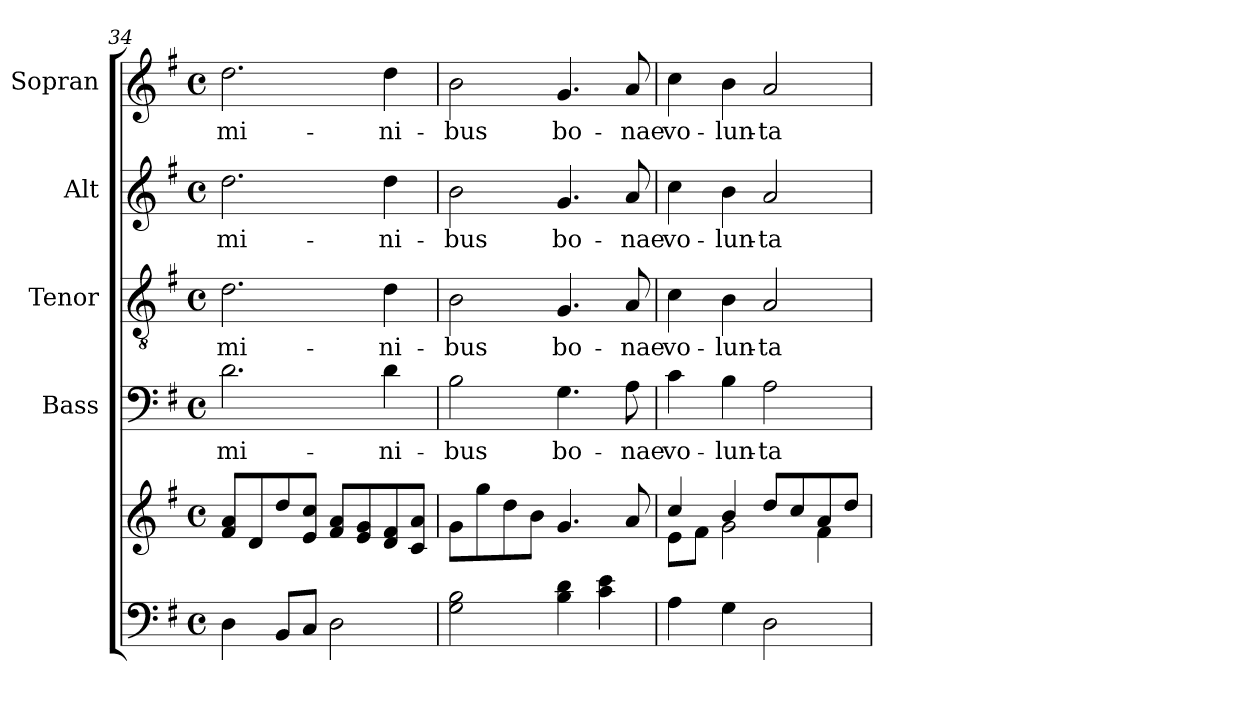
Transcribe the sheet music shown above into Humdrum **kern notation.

**kern	**kern	**kern	**text	**kern	**text	**kern	**text	**kern	**text
*part5	*part5	*part4	*part4	*part3	*part3	*part2	*part2	*part1	*part1
*staff6	*staff5	*staff4	*staff4	*staff3	*staff3	*staff2	*staff2	*staff1	*staff1
*	*	*I"Bass	*	*I"Tenor	*	*I"Alt	*	*I"Sopran	*
*	*	*I'B.	*	*I'T.	*	*I'A.	*	*I'S.	*
*clefF4	*clefG2	*clefF4	*	*clefGv2	*	*clefG2	*	*clefG2	*
*k[f#]	*k[f#]	*k[f#]	*	*k[f#]	*	*k[f#]	*	*k[f#]	*
*G:	*G:	*G:	*	*G:	*	*G:	*	*G:	*
*M4/4	*M4/4	*M4/4	*	*M4/4	*	*M4/4	*	*M4/4	*
*met(c)	*met(c)	*met(c)	*	*met(c)	*	*met(c)	*	*met(c)	*
=34	=34	=34	=34	=34	=34	=34	=34	=34	=34
!	!	!	!LO:LY:b	!	!LO:LY:b	!	!LO:LY:b	!	!LO:LY:b
4D\	8f#/ 8a/L	2.d\	-mi-	2.d\	-mi-	2.dd\	-mi-	2.dd\	-mi-
.	8d/	.	.	.	.	.	.	.	.
8BB/L	8dd/	.	.	.	.	.	.	.	.
8C/J	8e/ 8cc/J	.	.	.	.	.	.	.	.
2D\	8f#/ 8a/L	.	.	.	.	.	.	.	.
.	8e/ 8g/	.	.	.	.	.	.	.	.
!	!	!	!LO:LY:b	!	!LO:LY:b	!	!LO:LY:b	!	!LO:LY:b
.	8d/ 8f#/	4d\	-ni-	4d\	-ni-	4dd\	-ni-	4dd\	-ni-
.	8c/ 8a/J	.	.	.	.	.	.	.	.
=35	=35	=35	=35	=35	=35	=35	=35	=35	=35
!	!	!	!LO:LY:b	!	!LO:LY:b	!	!LO:LY:b	!	!LO:LY:b
2G\ 2B\	8g\L	2B\	-bus	2B\	-bus	2b\	-bus	2b\	-bus
.	8gg\	.	.	.	.	.	.	.	.
.	8dd\	.	.	.	.	.	.	.	.
.	8b\J	.	.	.	.	.	.	.	.
!	!	!	!LO:LY:b	!	!LO:LY:b	!	!LO:LY:b	!	!LO:LY:b
4B\ 4d\	4.g/	4.G\	bo-	4.G/	bo-	4.g/	bo-	4.g/	bo-
4c\ 4e\	.	.	.	.	.	.	.	.	.
!	!	!	!LO:LY:b	!	!LO:LY:b	!	!LO:LY:b	!	!LO:LY:b
.	8a/	8A\	-nae	8A/	-nae	8a/	-nae	8a/	-nae
=36	=36	=36	=36	=36	=36	=36	=36	=36	=36
*	*^	*	*	*	*	*	*	*	*
!	!	!	!	!LO:LY:b	!	!LO:LY:b	!	!LO:LY:b	!	!LO:LY:b
4A\	4cc/	8e\L	4c\	vo-	4c\	vo-	4cc\	vo-	4cc\	vo-
.	.	8f#\J	.	.	.	.	.	.	.	.
!	!	!	!	!LO:LY:b	!	!LO:LY:b	!	!LO:LY:b	!	!LO:LY:b
4G\	4b/	2g\	4B\	-lun-	4B\	-lun-	4b\	-lun-	4b\	-lun-
!	!	!	!	!LO:LY:b	!	!LO:LY:b	!	!LO:LY:b	!	!LO:LY:b
2D\	8dd/L	.	2A\	-ta-	2A/	-ta-	2a/	-ta-	2a/	-ta-
.	8cc/	.	.	.	.	.	.	.	.	.
.	8a/	4f#\	.	.	.	.	.	.	.	.
.	8dd/J	.	.	.	.	.	.	.	.	.
*	*v	*v	*	*	*	*	*	*	*	*
=	=	=	=	=	=	=	=	=	=
*-	*-	*-	*-	*-	*-	*-	*-	*-	*-
